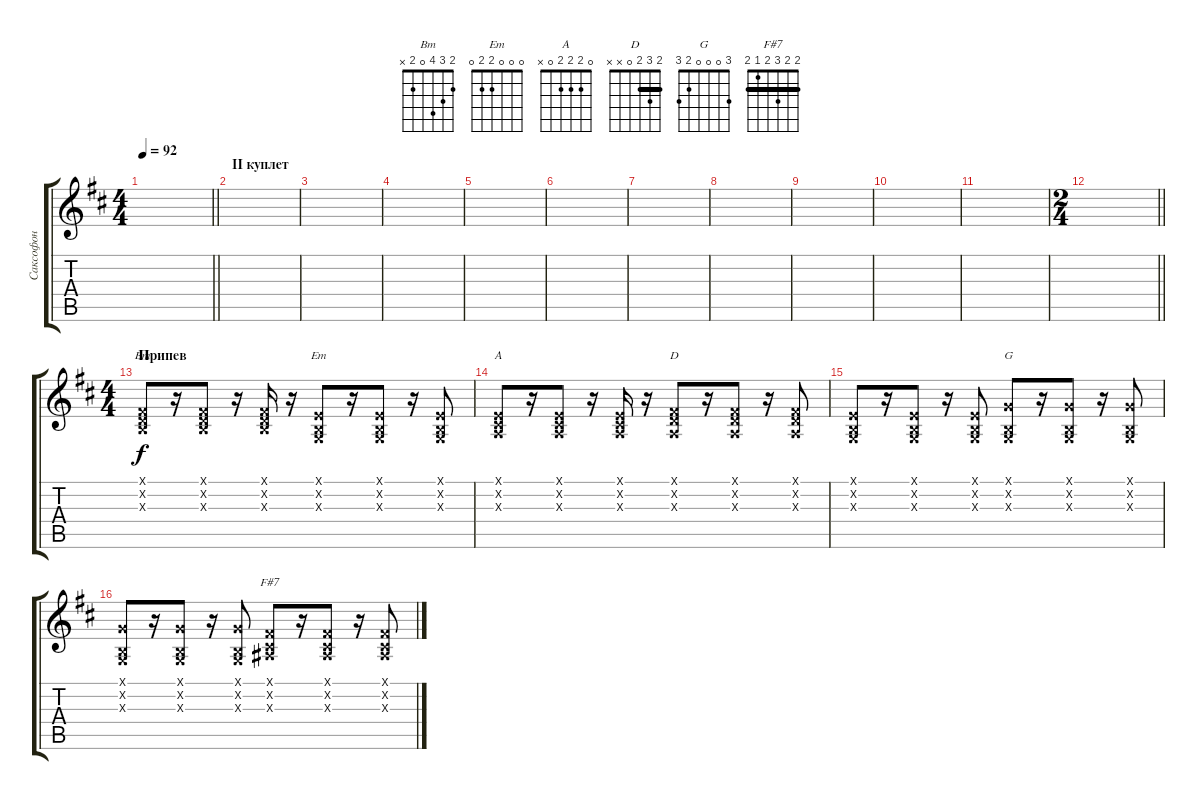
\track ("Саксофон" "Саксофон") {instrument altosax}
\staff {score tabs}
\tuning (E4 B3 G3 D3 A2 E2) {hide}
\chord ("Bm" 2 3 4 0 2 x)
\chord ("Em" 0 0 0 2 2 0)
\chord ("A" 0 2 2 2 0 x)
\chord ("D" 2 3 2 0 x x) {barre 2}
\chord ("G" 3 0 0 0 2 3)
\chord ("F#7" 2 2 3 2 1 2) {barre 2}
\ts (4 4)
\tempo 92
\clef g2
\barLineRight lightlight
\ks bminor
|
\section ("" "II куплет")
|
|
|
|
|
|
|
|
|
|
\ts (2 4)
\barLineRight lightlight
|
\ts (4 4)
\section ("" "Припев")
(2.1{x} 3.2{x} 4.3{x}).8{ch "Bm" volume 14 instrument acousticgrandpiano} r.16 (2.1{x} 3.2{x} 4.3{x}).8 r.16 (2.1{x} 3.2{x} 4.3{x}).16 r.16 (0.1{x} 0.2{x} 0.3{x}).8{ch "Em"} r.16 (0.1{x} 0.2{x} 0.3{x}).8 r.16 (0.1{x} 0.2{x} 0.3{x}).8 |
(0.1{x} 2.2{x} 2.3{x}).8{ch "A"} r.16 (0.1{x} 2.2{x} 2.3{x}).8 r.16 (0.1{x} 2.2{x} 2.3{x}).16 r.16 (2.1{x} 3.2{x} 2.3{x}).8{ch "D"} r.16 (2.1{x} 3.2{x} 2.3{x}).8 r.16 (2.1{x} 3.2{x} 2.3{x}).8 |
(0.1{x} 0.2{x} 0.3{x}).8 r.16 (0.1{x} 0.2{x} 0.3{x}).8 r.16 (0.1{x} 0.2{x} 0.3{x}).8 (3.1{x} 0.2{x} 0.3{x}).8{ch "G"} r.16 (3.1{x} 0.2{x} 0.3{x}).8 r.16 (3.1{x} 0.2{x} 0.3{x}).8 |
(3.1{x} 0.2{x} 0.3{x}).8 r.16 (3.1{x} 0.2{x} 0.3{x}).8 r.16 (3.1{x} 0.2{x} 0.3{x}).8 (2.1{x} 2.2{x} 3.3{x}).8{ch "F#7"} r.16 (2.1{x} 2.2{x} 3.3{x}).8 r.16 (2.1{x} 2.2{x} 3.3{x}).8
